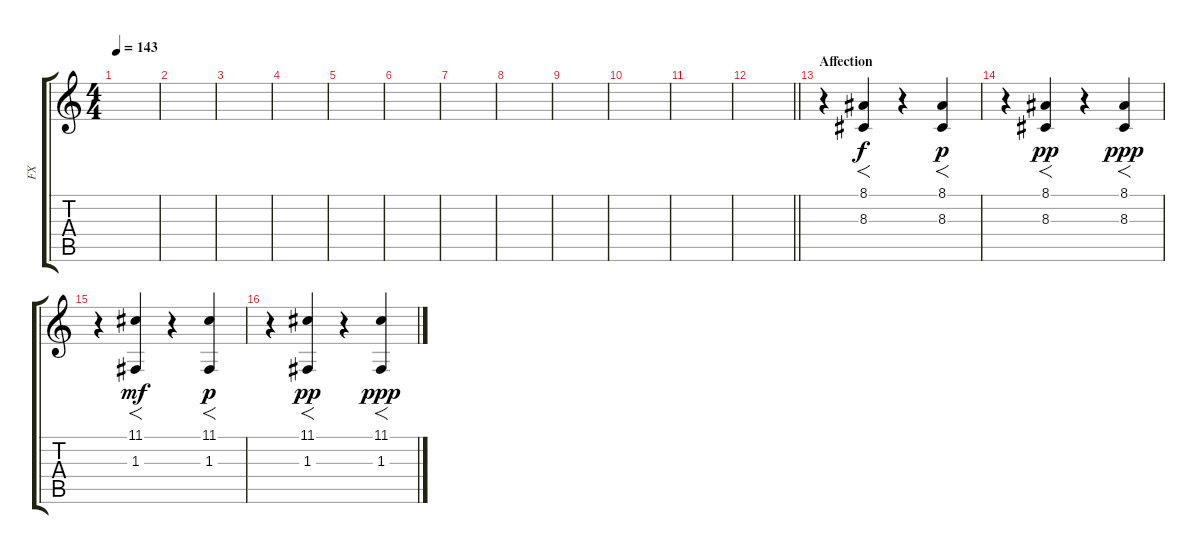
\track ("FX" "FX") {instrument drawbarorgan}
\staff {score tabs}
\tuning (D4 A3 F3 C3 G2 C2) {hide}
\ts (4 4)
\tempo 143
\clef g2
\ks c
|
|
|
|
|
|
|
|
|
|
|
\barLineRight lightlight
|
\section ("" "Affection")
r.4 (8.1 8.3).4{f} r.4 (8.1 8.3).4{f dy p} |
r.4 (8.1 8.3).4{f dy pp} r.4 (8.1 8.3).4{f dy ppp} |
r.4 (11.1 1.3).4{f dy mf} r.4 (11.1 1.3).4{f dy p} |
r.4 (11.1 1.3).4{f dy pp} r.4 (11.1 1.3).4{f dy ppp}
